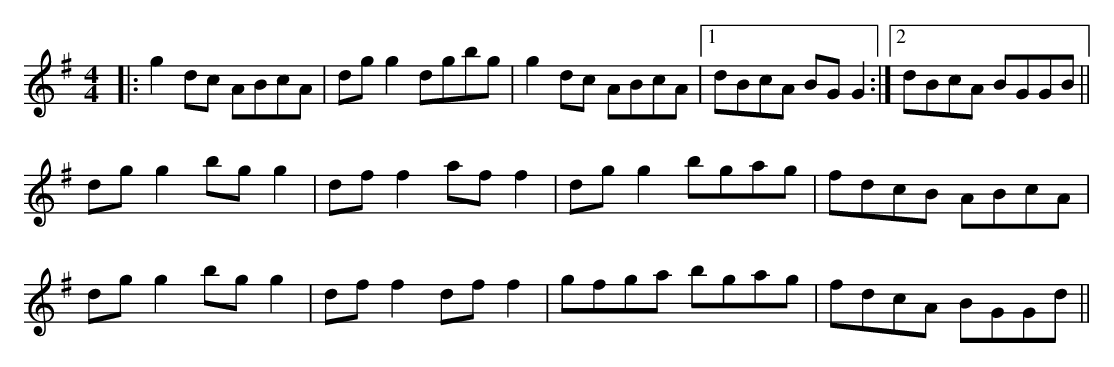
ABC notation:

X:1
M:4/4
K:G
|:g2 dc ABcA|dgg2 dgbg|g2 dc ABcA|1 dBcA BGG2:|2 dBcA BGGB||
dgg2 bgg2|dff2 aff2|dgg2 bgag|fdcB ABcA|
dgg2 bgg2|dff2 dff2|gfga bgag|fdcA BGGd||
